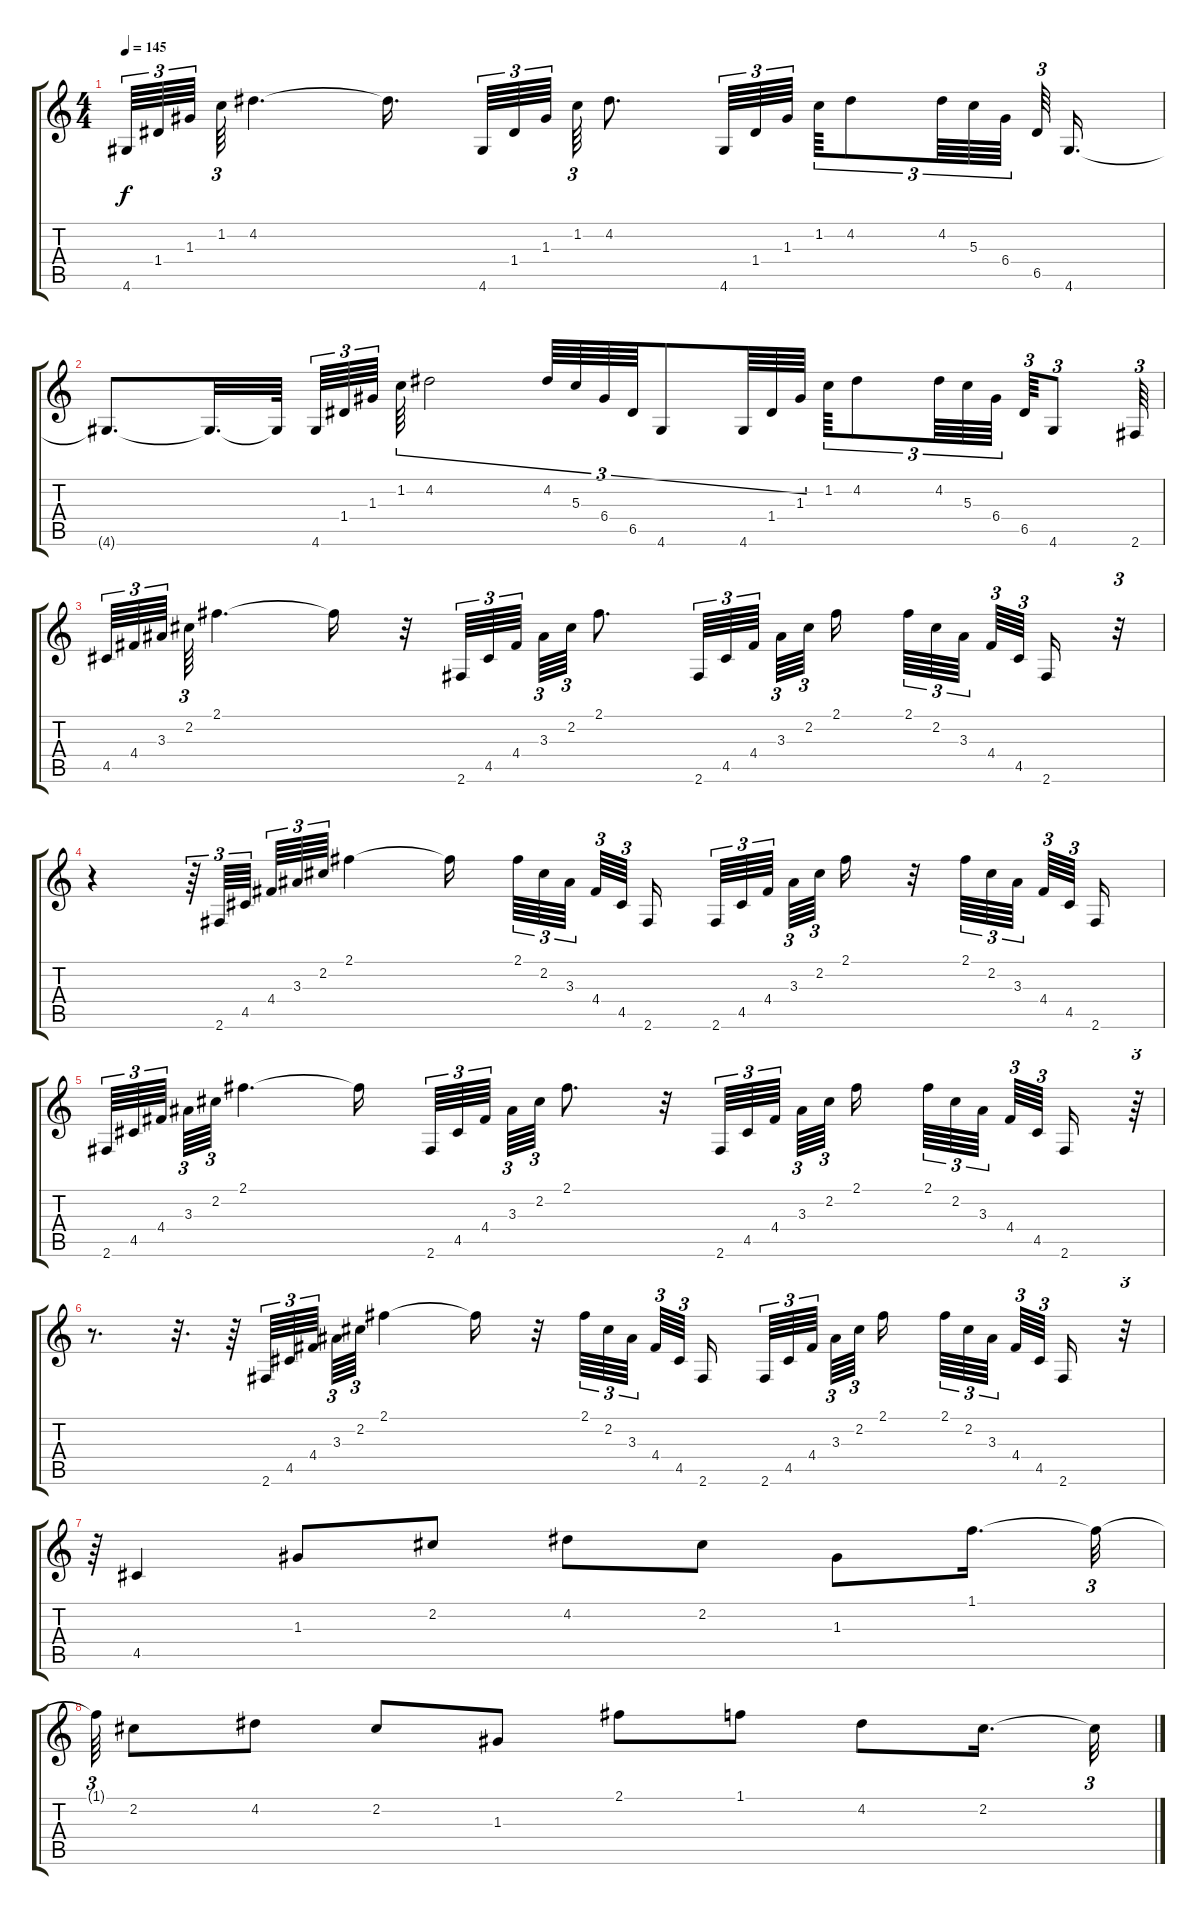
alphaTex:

\track "" {instrument acousticguitarsteel}
\staff {score tabs}
\tuning (E4 B3 G3 D3 A2 E2) {hide}
\ts (4 4)
\tempo 145
\clef g2
\ks c
4.6.64{tu (3 2) dy f} 1.4.64{tu (3 2)} 1.3.64{tu (3 2) beam splitsecondary} 1.2.64{tu (3 2)} 4.2.4{d} 4.2{t}.16{d} 4.6.64{tu (3 2)} 1.4.64{tu (3 2)} 1.3.64{tu (3 2) beam splitsecondary} 1.2.64{tu (3 2)} 4.2.8{d} 4.6.64{tu (3 2)} 1.4.64{tu (3 2)} 1.3.64{tu (3 2) beam splitsecondary} 1.2.64{tu (3 2)} 4.2.8{tu (3 2)} 4.2.64{tu (3 2)} 5.3.64{tu (3 2)} 6.4.64{tu (3 2) beam splitsecondary} 6.5.64{tu (3 2)} 4.6.16{d} |
4.6{t}.8{d} 4.6{t}.32{d} 4.6{t}.64 4.6.64{tu (3 2)} 1.4.64{tu (3 2)} 1.3.64{tu (3 2) beam splitsecondary} 1.2.64{tu (3 2)} 4.2.2{tu (3 2)} 4.2.64{tu (3 2)} 5.3.64{tu (3 2)} 6.4.64{tu (3 2)} 6.5.64{tu (3 2)} 4.6.8{tu (3 2)} 4.6.64{tu (3 2)} 1.4.64{tu (3 2)} 1.3.64{tu (3 2) beam splitsecondary} 1.2.64{tu (3 2)} 4.2.8{tu (3 2)} 4.2.64{tu (3 2)} 5.3.64{tu (3 2)} 6.4.64{tu (3 2) beam splitsecondary} 6.5.64{tu (3 2)} 4.6.8{tu (3 2)} 2.6.64{tu (3 2)} |
4.5.64{tu (3 2)} 4.4.64{tu (3 2)} 3.3.64{tu (3 2) beam splitsecondary} 2.2.64{tu (3 2)} 2.1.4{d} 2.1{t}.16 r.32 2.6.64{tu (3 2)} 4.5.64{tu (3 2)} 4.4.64{tu (3 2) beam splitsecondary} 3.3.64{tu (3 2)} 2.2.64{tu (3 2)} 2.1.8{d} 2.6.64{tu (3 2)} 4.5.64{tu (3 2)} 4.4.64{tu (3 2) beam splitsecondary} 3.3.64{tu (3 2)} 2.2.64{tu (3 2) beam splitsecondary} 2.1.16{beam splitsecondary} 2.1.64{tu (3 2)} 2.2.64{tu (3 2)} 3.3.64{tu (3 2) beam splitsecondary} 4.4.64{tu (3 2)} 4.5.64{tu (3 2) beam splitsecondary} 2.6.16 r.32{tu (3 2)} |
r.4 r.64{tu (3 2)} 2.6.64{tu (3 2)} 4.5.64{tu (3 2) beam splitsecondary} 4.4.64{tu (3 2)} 3.3.64{tu (3 2)} 2.2.64{tu (3 2)} 2.1.4 2.1{t}.16{beam splitsecondary} 2.1.64{tu (3 2)} 2.2.64{tu (3 2)} 3.3.64{tu (3 2) beam splitsecondary} 4.4.64{tu (3 2)} 4.5.64{tu (3 2) beam splitsecondary} 2.6.16 2.6.64{tu (3 2)} 4.5.64{tu (3 2)} 4.4.64{tu (3 2) beam splitsecondary} 3.3.64{tu (3 2)} 2.2.64{tu (3 2) beam splitsecondary} 2.1.16 r.32 2.1.64{tu (3 2)} 2.2.64{tu (3 2)} 3.3.64{tu (3 2) beam splitsecondary} 4.4.64{tu (3 2)} 4.5.64{tu (3 2) beam splitsecondary} 2.6.16 |
2.6.64{tu (3 2)} 4.5.64{tu (3 2)} 4.4.64{tu (3 2) beam splitsecondary} 3.3.64{tu (3 2)} 2.2.64{tu (3 2)} 2.1.4{d} 2.1{t}.16 2.6.64{tu (3 2)} 4.5.64{tu (3 2)} 4.4.64{tu (3 2) beam splitsecondary} 3.3.64{tu (3 2)} 2.2.64{tu (3 2)} 2.1.8{d} r.32 2.6.64{tu (3 2)} 4.5.64{tu (3 2)} 4.4.64{tu (3 2) beam splitsecondary} 3.3.64{tu (3 2)} 2.2.64{tu (3 2) beam splitsecondary} 2.1.16{beam splitsecondary} 2.1.64{tu (3 2)} 2.2.64{tu (3 2)} 3.3.64{tu (3 2) beam splitsecondary} 4.4.64{tu (3 2)} 4.5.64{tu (3 2) beam splitsecondary} 2.6.16 r.64{tu (3 2)} |
r.8{d} r.32{d} r.64 2.6.64{tu (3 2)} 4.5.64{tu (3 2)} 4.4.64{tu (3 2) beam splitsecondary} 3.3.64{tu (3 2)} 2.2.64{tu (3 2)} 2.1.4 2.1{t}.16 r.32 2.1.64{tu (3 2)} 2.2.64{tu (3 2)} 3.3.64{tu (3 2) beam splitsecondary} 4.4.64{tu (3 2)} 4.5.64{tu (3 2) beam splitsecondary} 2.6.16 2.6.64{tu (3 2)} 4.5.64{tu (3 2)} 4.4.64{tu (3 2) beam splitsecondary} 3.3.64{tu (3 2)} 2.2.64{tu (3 2) beam splitsecondary} 2.1.16{beam splitsecondary} 2.1.64{tu (3 2)} 2.2.64{tu (3 2)} 3.3.64{tu (3 2) beam splitsecondary} 4.4.64{tu (3 2)} 4.5.64{tu (3 2) beam splitsecondary} 2.6.16 r.32{tu (3 2)} |
r.64{tu (3 2)} 4.5.4{volume 13} 1.3.8 2.2.8 4.2.8 2.2.8 1.3.8 1.1.16{d} 1.1{t}.32{tu (3 2)} |
1.1{t}.64{tu (3 2)} 2.2.8 4.2.8 2.2.8 1.3.8 2.1.8 1.1.8 4.2.8 2.2.16{d} 2.2{t}.32{tu (3 2)}
